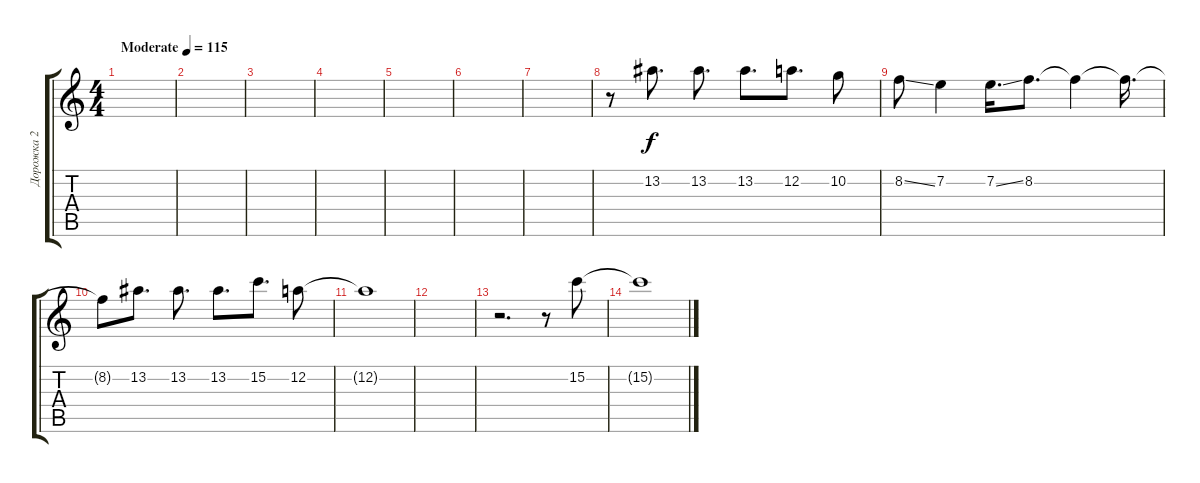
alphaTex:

\track ("Дорожка 2" "Дорожка 2") {instrument electricguitarjazz}
\staff {score tabs}
\tuning (D4 A3 F3 C3 G2 C2) {hide}
\ts (4 4)
\tempo (115 "Moderate")
\clef g2
\ks c
|
|
|
|
|
|
|
r.8 13.2.8{d} 13.2.8{d} 13.2.8{d} 12.2.8{d} 10.2.8 |
8.2{ss}.8 7.2.4 7.2{ss}.16{d} 8.2.8{d} 8.2{t}.4 8.2{t}.16{d} |
8.2{t}.8 13.2.8{d} 13.2.8{d} 13.2.8{d} 15.2.8{d} 12.2.8 |
12.2{t}.1 |
|
r.2{d} r.8 15.2.8 |
15.2{t}.1
